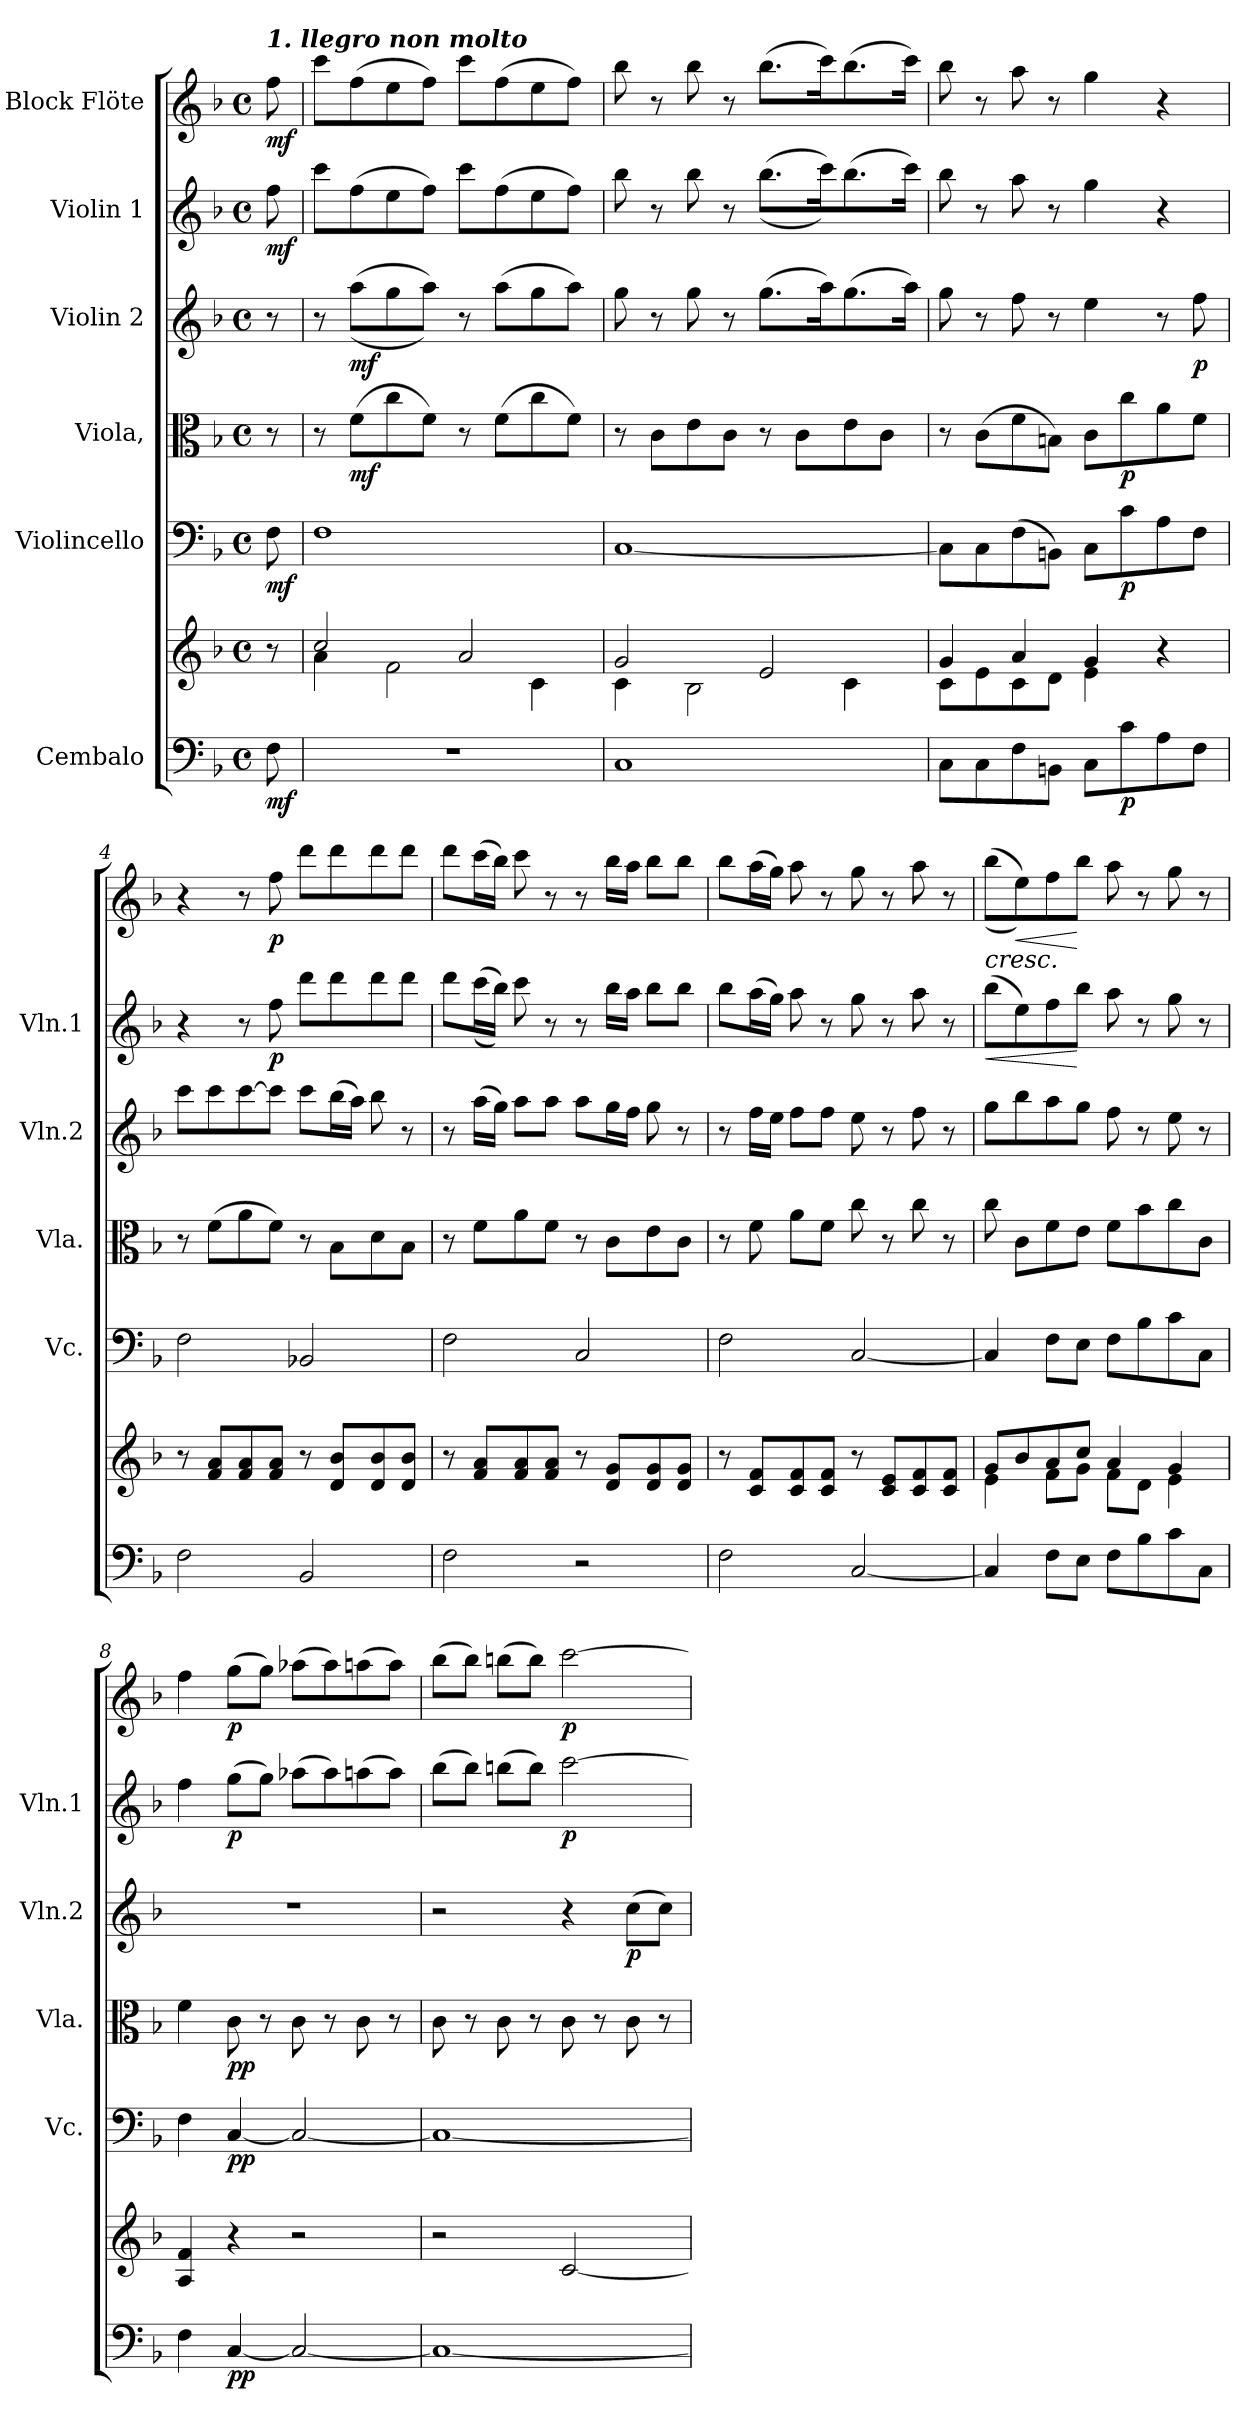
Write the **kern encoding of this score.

**kern	**kern	**dynam	**kern	**dynam	**kern	**dynam	**kern	**dynam	**kern	**dynam	**kern	**dynam
*part6	*part6	*part6	*part5	*part5	*part4	*part4	*part3	*part3	*part2	*part2	*part1	*part1
*staff7	*staff6	*staff6/7	*staff5	*staff5	*staff4	*staff4	*staff3	*staff3	*staff2	*staff2	*staff1	*staff1
*I"Cembalo	*	*	*I"Violincello	*	*I"Viola,	*	*I"Violin 2	*	*I"Violin 1	*	*I"Block Flöte	*
*	*	*	*I'Vc.	*	*I'Vla.	*	*I'Vln.2	*	*I'Vln.1	*	*	*
*clefF4	*clefG2	*	*clefF4	*	*clefC3	*	*clefG2	*	*clefG2	*	*clefG2	*
*k[b-]	*k[b-]	*	*k[b-]	*	*k[b-]	*	*k[b-]	*	*k[b-]	*	*k[b-]	*
*M4/4	*M4/4	*	*M4/4	*	*M4/4	*	*M4/4	*	*M4/4	*	*M4/4	*
*met(c)	*met(c)	*	*met(c)	*	*met(c)	*	*met(c)	*	*met(c)	*	*met(c)	*
*MM100	*MM100	*	*MM100	*	*MM100	*	*MM100	*	*MM100	*	*MM100	*
=	=	=	=	=	=	=	=	=	=	=	=	=
!	!	!	!	!	!	!	!	!	!	!	!LO:TX:a:Bi:t=1. llegro non molto	!
!	!	!LO:DY:b=2	!	!LO:DY:b	!	!	!	!	!	!LO:DY:b	!	!LO:DY:b
8F\	8r	mf	8F\	mf	8r	.	8r	.	8ff\	mf	8ff\	mf
=1	=1	=1	=1	=1	=1	=1	=1	=1	=1	=1	=1	=1
*	*^	*	*	*	*	*	*	*	*	*	*	*
1r	2cc/	4a\	.	1F	.	8r	.	8r	.	8ccc\L	.	8ccc\L	.
!	!	!	!	!	!	!	!LO:DY:b	!	!LO:DY:b	!	!	!	!
.	.	.	.	.	.	(8f\L	mf	((8aa\L	mf	(8ff\	.	(8ff\	.
.	.	2f\	.	.	.	8cc\	.	8gg\	.	8ee\	.	8ee\	.
.	.	.	.	.	.	8f\J)	.	8aa\J))	.	8ff\J)	.	8ff\J)	.
.	2a/	.	.	.	.	8r	.	8r	.	8ccc\L	.	8ccc\L	.
.	.	.	.	.	.	(8f\L	.	(8aa\L	.	(8ff\	.	(8ff\	.
.	.	4c\	.	.	.	8cc\	.	8gg\	.	8ee\	.	8ee\	.
.	.	.	.	.	.	8f\J)	.	8aa\J)	.	8ff\J)	.	8ff\J)	.
=2	=2	=2	=2	=2	=2	=2	=2	=2	=2	=2	=2	=2	=2
1C	2g/	4c\	.	[1C	.	8r	.	8gg\	.	8bb-\	.	8bb-\	.
.	.	.	.	.	.	8c\L	.	8r	.	8r	.	8r	.
.	.	2B-\	.	.	.	8e\	.	8gg\	.	8bb-\	.	8bb-\	.
.	.	.	.	.	.	8c\J	.	8r	.	8r	.	8r	.
.	2e/	.	.	.	.	8r	.	(8.gg\L	.	((8.bb-\L	.	(8.bb-\L	.
.	.	.	.	.	.	8c\L	.	.	.	.	.	.	.
.	.	.	.	.	.	.	.	16aa\K)	.	16ccc\K))	.	16ccc\K)	.
.	.	4c\	.	.	.	8e\	.	(8.gg\	.	(8.bb-\	.	(8.bb-\	.
.	.	.	.	.	.	8c\J	.	.	.	.	.	.	.
.	.	.	.	.	.	.	.	16aa\Jk)	.	16ccc\Jk)	.	16ccc\Jk)	.
=3	=3	=3	=3	=3	=3	=3	=3	=3	=3	=3	=3	=3	=3
8C\L	4g/	8c\L	.	8C\L]	.	8r	.	8gg\	.	8bb-\	.	8bb-\	.
8C\	.	8e\	.	8C\	.	(8c\L	.	8r	.	8r	.	8r	.
8F\	4a/	8c\	.	(8F\	.	8f\	.	8ff\	.	8aa\	.	8aa\	.
8BBn\J	.	8d\J	.	8BBn\J)	.	8Bn\J)	.	8r	.	8r	.	8r	.
8C\L	4g/	4e\	.	8C\L	.	8c\L	.	4ee\	.	4gg\	.	4gg\	.
!	!	!	!LO:DY:b=2	!	!LO:DY:b	!	!LO:DY:b	!	!	!	!	!	!
8c\	.	.	p	8c\	p	8cc\	p	.	.	.	.	.	.
8A\	4r	4ryy	.	8A\	.	8a\	.	8r	.	4r	.	4r	.
!	!	!	!	!	!	!	!	!	!LO:DY:b	!	!	!	!
8F\J	.	.	.	8F\J	.	8f\J	.	8ff\	p	.	.	.	.
*	*v	*v	*	*	*	*	*	*	*	*	*	*	*
=4	=4	=4	=4	=4	=4	=4	=4	=4	=4	=4	=4	=4
2F\	8r	.	2F\	.	8r	.	8ccc\L	.	4r	.	4r	.
.	8f/ 8a/L	.	.	.	(8f\L	.	8ccc\	.	.	.	.	.
.	8f/ 8a/	.	.	.	8a\	.	[8ccc\	.	8r	.	8r	.
!	!	!	!	!	!	!	!	!	!	!LO:DY:b	!	!LO:DY:b
.	8f/ 8a/J	.	.	.	8f\J)	.	8ccc\J]	.	8ff\	p	8ff\	p
2BB-/	8r	.	2BB-X/	.	8r	.	8ccc\L	.	8ddd\L	.	8ddd\L	.
.	8d/ 8b-/L	.	.	.	8B-\L	.	(16bb-\L	.	8ddd\	.	8ddd\	.
.	.	.	.	.	.	.	16aa\JJ)	.	.	.	.	.
.	8d/ 8b-/	.	.	.	8d\	.	8bb-\	.	8ddd\	.	8ddd\	.
.	8d/ 8b-/J	.	.	.	8B-\J	.	8r	.	8ddd\J	.	8ddd\J	.
=5	=5	=5	=5	=5	=5	=5	=5	=5	=5	=5	=5	=5
2F\	8r	.	2F\	.	8r	.	8r	.	8ddd\L	.	8ddd\L	.
.	8f/ 8a/L	.	.	.	8f\L	.	(16aa\LL	.	((16ccc\L	.	(16ccc\L	.
.	.	.	.	.	.	.	16gg\JJ)	.	16bb-\JJ))	.	16bb-\JJ)	.
.	8f/ 8a/	.	.	.	8a\	.	8aa\L	.	8ccc\	.	8ccc\	.
.	8f/ 8a/J	.	.	.	8f\J	.	8aa\J	.	8r	.	8r	.
2r	8r	.	2C/	.	8r	.	8aa\L	.	8r	.	8r	.
.	8d/ 8g/L	.	.	.	8c\L	.	16gg\L	.	16bb-\LL	.	16bb-\LL	.
.	.	.	.	.	.	.	16ff\JJ	.	16aa\JJ	.	16aa\JJ	.
.	8d/ 8g/	.	.	.	8e\	.	8gg\	.	8bb-\L	.	8bb-\L	.
.	8d/ 8g/J	.	.	.	8c\J	.	8r	.	8bb-\J	.	8bb-\J	.
=6	=6	=6	=6	=6	=6	=6	=6	=6	=6	=6	=6	=6
2F\	8r	.	2F\	.	8r	.	8r	.	8bb-\L	.	8bb-\L	.
.	8c/ 8f/L	.	.	.	8f\	.	16ff\LL	.	(16aa\L	.	(16aa\L	.
.	.	.	.	.	.	.	16ee\JJ	.	16gg\JJ)	.	16gg\JJ)	.
.	8c/ 8f/	.	.	.	8a\L	.	8ff\L	.	8aa\	.	8aa\	.
.	8c/ 8f/J	.	.	.	8f\J	.	8ff\J	.	8r	.	8r	.
[2C/	8r	.	[2C/	.	8cc\	.	8ee\	.	8gg\	.	8gg\	.
.	8c/ 8e/L	.	.	.	8r	.	8r	.	8r	.	8r	.
.	8c/ 8f/	.	.	.	8cc\	.	8ff\	.	8aa\	.	8aa\	.
.	8c/ 8f/J	.	.	.	8r	.	8r	.	8r	.	8r	.
=7	=7	=7	=7	=7	=7	=7	=7	=7	=7	=7	=7	=7
*	*^	*	*	*	*	*	*	*	*	*	*	*
!	!	!	!	!	!	!	!	!	!	!	!LO:HP:b	!	!LO:HP:b
4C/]	8g/L	4e\	.	4C/]	.	8cc\	.	8gg\L	.	(8bb-\L	<	((8bb-\L	<
!	!	!	!	!	!	!	!	!	!	!	!	!	!LO:HP:b
.	8b-/	.	.	.	.	8c\L	.	8bb-\	.	8ee\)	.	8ee\))	<
8F\L	8a/	8f\L	.	8F\L	.	8f\	.	8aa\	.	8ff\	.	8ff\	.
8E\J	8cc/J	8g\J	.	8E\J	.	8e\J	.	8gg\J	.	8bb-\J	[	8bb-\J	[ [
8F\L	4a/	8f\L	.	8F\L	.	8f\L	.	8ff\	.	8aa\	.	8aa\	.
8B-\	.	8d\J	.	8B-\	.	8b-\	.	8r	.	8r	.	8r	.
8c\	4g/	4e\	.	8c\	.	8cc\	.	8ee\	.	8gg\	.	8gg\	.
8C\J	.	.	.	8C\J	.	8c\J	.	8r	.	8r	.	8r	.
*	*v	*v	*	*	*	*	*	*	*	*	*	*	*
=8	=8	=8	=8	=8	=8	=8	=8	=8	=8	=8	=8	=8
4F\	4A/ 4f/	.	4F\	.	4f\	.	1r	.	4ff\	.	4ff\	.
!	!	!LO:DY:b=2	!	!LO:DY:b	!	!LO:DY:b	!	!	!	!LO:DY:b	!	!LO:DY:b
[4C/	4r	pp	[4C/	pp	8c\	pp	.	.	(8gg\L	p	(8gg\L	p
.	.	.	.	.	8r	.	.	.	8gg\J)	.	8gg\J)	.
2C/_	2r	.	2C/_	.	8c\	.	.	.	(8aa-X\L	.	(8aa-X\L	.
.	.	.	.	.	8r	.	.	.	8aa-\)	.	8aa-\)	.
.	.	.	.	.	8c\	.	.	.	(8aan\	.	(8aan\	.
.	.	.	.	.	8r	.	.	.	8aa\J)	.	8aa\J)	.
!!LO:LB:g=z
=9	=9	=9	=9	=9	=9	=9	=9	=9	=9	=9	=9	=9
1C_	2r	.	1C_	.	8c\	.	2r	.	(8bb-\L	.	(8bb-\L	.
.	.	.	.	.	8r	.	.	.	8bb-\J)	.	8bb-\J)	.
.	.	.	.	.	8c\	.	.	.	(8bbn\L	.	(8bbn\L	.
.	.	.	.	.	8r	.	.	.	8bb\J)	.	8bb\J)	.
!	!	!	!	!	!	!	!	!	!	!LO:DY:b	!	!LO:DY:b
.	[2c/	.	.	.	8c\	.	4r	.	[2ccc\	p	[2ccc\	p
.	.	.	.	.	8r	.	.	.	.	.	.	.
!	!	!	!	!	!	!	!	!LO:DY:b	!	!	!	!
.	.	.	.	.	8c\	.	(8cc\L	p	.	.	.	.
.	.	.	.	.	8r	.	8cc\J)	.	.	.	.	.
=	=	=	=	=	=	=	=	=	=	=	=	=
*-	*-	*-	*-	*-	*-	*-	*-	*-	*-	*-	*-	*-
